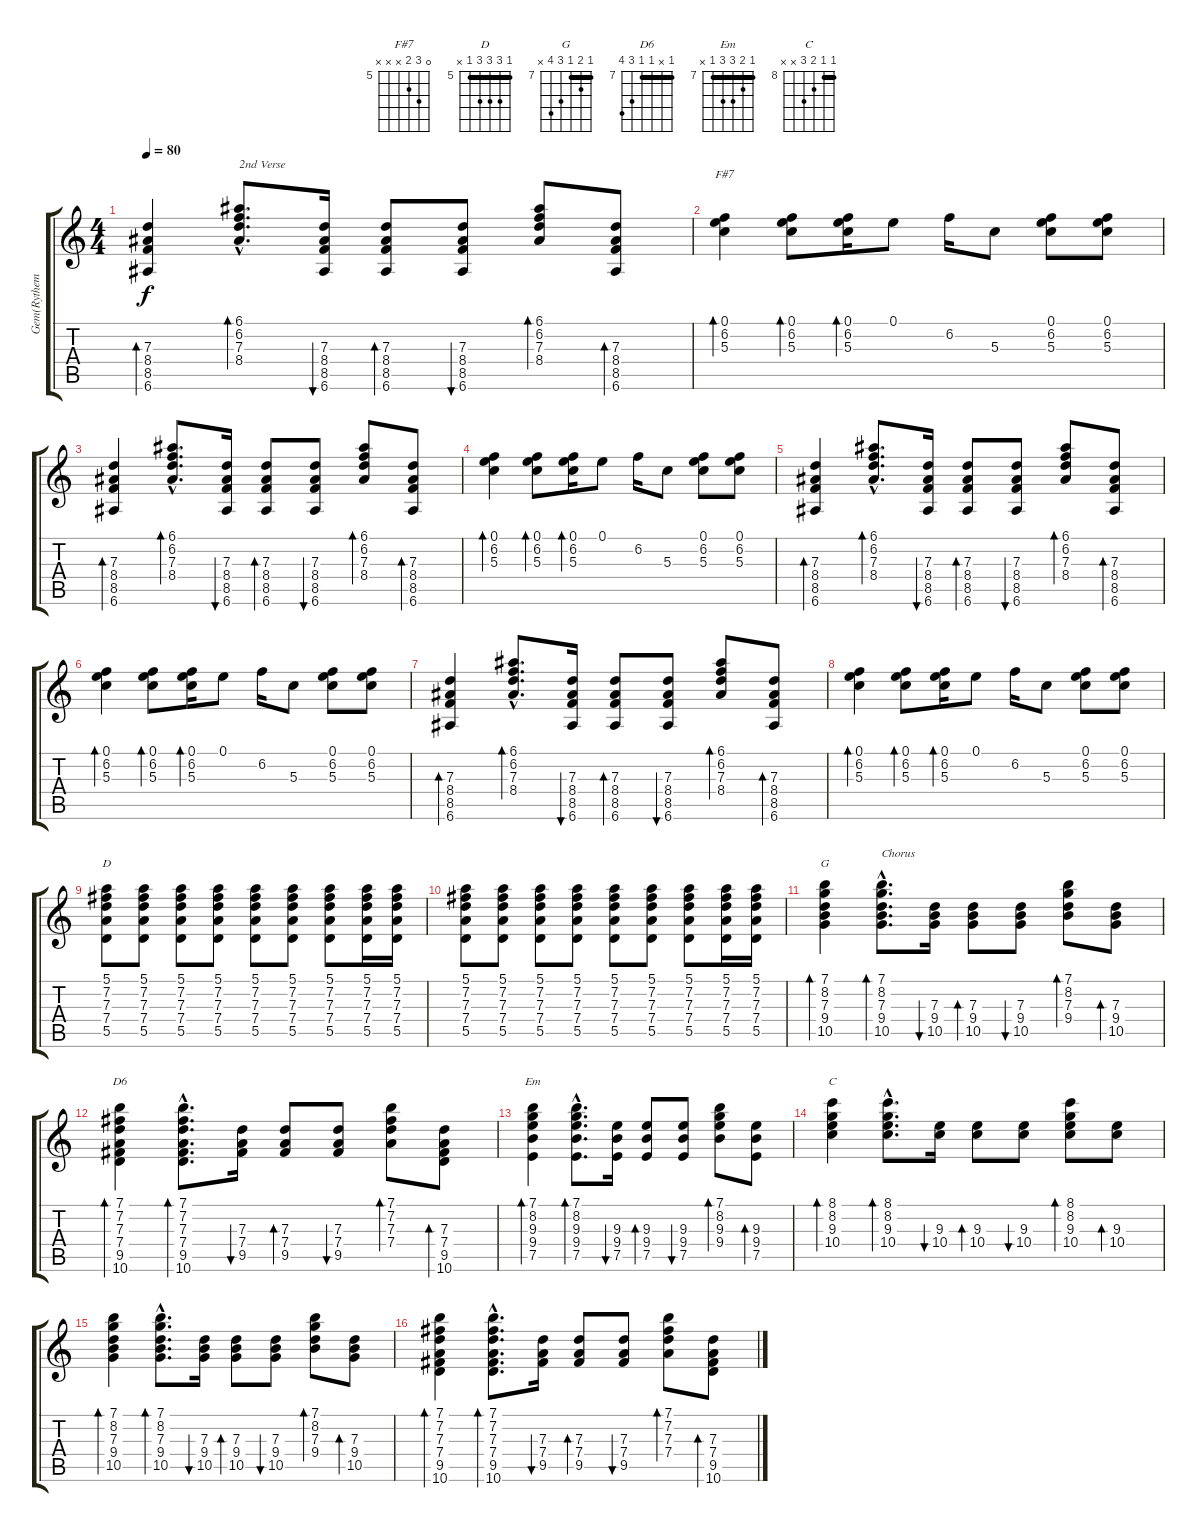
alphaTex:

\track ("Gem(Rythem1 Guitar)" "Gem(Rythem") {instrument acousticguitarsteel}
\staff {score tabs}
\tuning (E4 B3 G3 D3 A2 E2) {hide}
\chord ("F#7" 0 7 6 x x x) {firstfret 5}
\chord ("D" 5 7 7 7 5 x) {firstfret 5 barre 5}
\chord ("G" 7 8 7 9 10 x) {firstfret 7 barre 7}
\chord ("D6" 7 x 7 7 9 10) {firstfret 7 barre 7}
\chord ("Em" 7 8 9 9 7 x) {firstfret 7 barre 7}
\chord ("C" 8 8 9 10 x x) {firstfret 8 barre 8}
\ts (4 4)
\tempo 80
\clef g2
\ks c
(7.3 8.4 8.5 6.6).4{bd 60 dy f} (6.1{hac} 6.2{hac} 7.3{hac} 8.4{hac}).8{d bd 60 txt "2nd Verse"} (7.3 8.4 8.5 6.6).16{bu 60} (7.3 8.4 8.5 6.6).8{bd 60} (7.3 8.4 8.5 6.6).8{bu 60} (6.1 6.2 7.3 8.4).8{bd 60} (7.3 8.4 8.5 6.6).8{bd 60} |
(0.1 6.2 5.3).4{bd 60 ch "F#7"} (0.1 6.2 5.3).8{bd 60} (0.1 6.2 5.3).16{bd 60} 0.1.8 6.2.16 5.3.8 (0.1 6.2 5.3).8 (0.1 6.2 5.3).8 |
(7.3 8.4 8.5 6.6).4{bd 60} (6.1{hac} 6.2{hac} 7.3{hac} 8.4{hac}).8{d bd 60} (7.3 8.4 8.5 6.6).16{bu 60} (7.3 8.4 8.5 6.6).8{bd 60} (7.3 8.4 8.5 6.6).8{bu 60} (6.1 6.2 7.3 8.4).8{bd 60} (7.3 8.4 8.5 6.6).8{bd 60} |
(0.1 6.2 5.3).4{bd 60} (0.1 6.2 5.3).8{bd 60} (0.1 6.2 5.3).16{bd 60} 0.1.8 6.2.16 5.3.8 (0.1 6.2 5.3).8 (0.1 6.2 5.3).8 |
(7.3 8.4 8.5 6.6).4{bd 60} (6.1{hac} 6.2{hac} 7.3{hac} 8.4{hac}).8{d bd 60} (7.3 8.4 8.5 6.6).16{bu 60} (7.3 8.4 8.5 6.6).8{bd 60} (7.3 8.4 8.5 6.6).8{bu 60} (6.1 6.2 7.3 8.4).8{bd 60} (7.3 8.4 8.5 6.6).8{bd 60} |
(0.1 6.2 5.3).4{bd 60} (0.1 6.2 5.3).8{bd 60} (0.1 6.2 5.3).16{bd 60} 0.1.8 6.2.16 5.3.8 (0.1 6.2 5.3).8 (0.1 6.2 5.3).8 |
(7.3 8.4 8.5 6.6).4{bd 60} (6.1{hac} 6.2{hac} 7.3{hac} 8.4{hac}).8{d bd 60} (7.3 8.4 8.5 6.6).16{bu 60} (7.3 8.4 8.5 6.6).8{bd 60} (7.3 8.4 8.5 6.6).8{bu 60} (6.1 6.2 7.3 8.4).8{bd 60} (7.3 8.4 8.5 6.6).8{bd 60} |
(0.1 6.2 5.3).4{bd 60} (0.1 6.2 5.3).8{bd 60} (0.1 6.2 5.3).16{bd 60} 0.1.8 6.2.16 5.3.8 (0.1 6.2 5.3).8 (0.1 6.2 5.3).8 |
(5.1 7.2 7.3 7.4 5.5).8{ch "D"} (5.1 7.2 7.3 7.4 5.5).8 (5.1 7.2 7.3 7.4 5.5).8 (5.1 7.2 7.3 7.4 5.5).8 (5.1 7.2 7.3 7.4 5.5).8 (5.1 7.2 7.3 7.4 5.5).8 (5.1 7.2 7.3 7.4 5.5).8 (5.1 7.2 7.3 7.4 5.5).16 (5.1 7.2 7.3 7.4 5.5).16 |
(5.1 7.2 7.3 7.4 5.5).8 (5.1 7.2 7.3 7.4 5.5).8 (5.1 7.2 7.3 7.4 5.5).8 (5.1 7.2 7.3 7.4 5.5).8 (5.1 7.2 7.3 7.4 5.5).8 (5.1 7.2 7.3 7.4 5.5).8 (5.1 7.2 7.3 7.4 5.5).8 (5.1 7.2 7.3 7.4 5.5).16 (5.1 7.2 7.3 7.4 5.5).16 |
(7.1 8.2 7.3 9.4 10.5).4{bd 60 ch "G"} (7.1{hac} 8.2{hac} 7.3{hac} 9.4{hac} 10.5{hac}).8{d bd 60 txt "Chorus"} (7.3 9.4 10.5).16{bu 60} (7.3 9.4 10.5).8{bd 60} (7.3 9.4 10.5).8{bu 60} (7.1 8.2 7.3 9.4).8{bd 60} (7.3 9.4 10.5).8{bd 60} |
(7.1 7.2 7.3 7.4 9.5 10.6).4{bd 60 ch "D6"} (7.1{hac} 7.2{hac} 7.3{hac} 7.4{hac} 9.5{hac} 10.6{hac}).8{d bd 60} (7.3 7.4 9.5).16{bu 60} (7.3 7.4 9.5).8{bd 60} (7.3 7.4 9.5).8{bu 60} (7.1 7.2 7.3 7.4).8{bd 60} (7.3 7.4 9.5 10.6).8{bd 60} |
(7.1 8.2 9.3 9.4 7.5).4{bd 60 ch "Em"} (7.1{hac} 8.2{hac} 9.3{hac} 9.4{hac} 7.5{hac}).8{d bd 60} (9.3 9.4 7.5).16{bu 60} (9.3 9.4 7.5).8{bd 60} (9.3 9.4 7.5).8{bu 60} (7.1 8.2 9.3 9.4).8{bd 60} (9.3 9.4 7.5).8{bd 60} |
(8.1 8.2 9.3 10.4).4{bd 60 ch "C"} (8.1{hac} 8.2{hac} 9.3{hac} 10.4{hac}).8{d bd 60} (9.3 10.4).16{bu 60} (9.3 10.4).8{bd 60} (9.3 10.4).8{bu 60} (8.1 8.2 9.3 10.4).8{bd 60} (9.3 10.4).8{bd 60} |
(7.1 8.2 7.3 9.4 10.5).4{bd 60} (7.1{hac} 8.2{hac} 7.3{hac} 9.4{hac} 10.5{hac}).8{d bd 60} (7.3 9.4 10.5).16{bu 60} (7.3 9.4 10.5).8{bd 60} (7.3 9.4 10.5).8{bu 60} (7.1 8.2 7.3 9.4).8{bd 60} (7.3 9.4 10.5).8{bd 60} |
(7.1 7.2 7.3 7.4 9.5 10.6).4{bd 60} (7.1{hac} 7.2{hac} 7.3{hac} 7.4{hac} 9.5{hac} 10.6{hac}).8{d bd 60} (7.3 7.4 9.5).16{bu 60} (7.3 7.4 9.5).8{bd 60} (7.3 7.4 9.5).8{bu 60} (7.1 7.2 7.3 7.4).8{bd 60} (7.3 7.4 9.5 10.6).8{bd 60}
